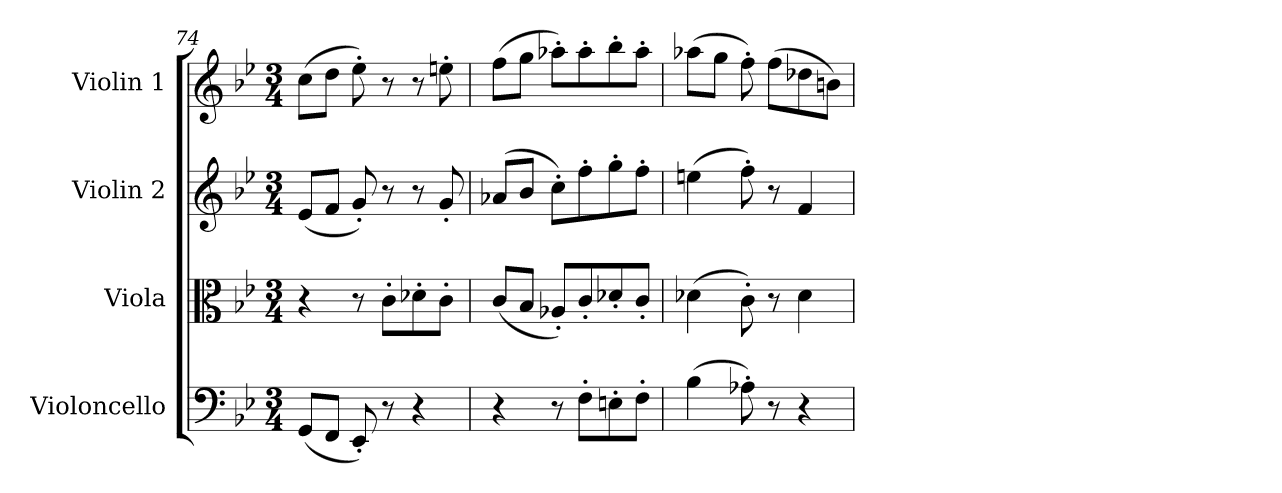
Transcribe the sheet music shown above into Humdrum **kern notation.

**kern	**kern	**kern	**kern
*part4	*part3	*part2	*part1
*staff4	*staff3	*staff2	*staff1
*I"Violoncello	*I"Viola	*I"Violin 2	*I"Violin 1
*I'Vc	*I'Vla	*I'Vln	*I'Vln
*clefF4	*clefC3	*clefG2	*clefG2
*k[b-e-]	*k[b-e-]	*k[b-e-]	*k[b-e-]
*M3/4	*M3/4	*M3/4	*M3/4
=74	=74	=74	=74
(8GG/L	4r	(8e-/L	(8cc\L
8FF/J	.	8f/J	8dd\J
8EE-'/)	8r	8g'/)	8ee-'\)
8r	8c'\L	8r	8r
4r	8d-X'\	8r	8r
.	8c'\J	8g'/	8een'\
!!LO:PB:g=z
=75	=75	=75	=75
4r	(8c/L	(8a-X/L	(8ff\L
.	8B-/J	8b-/J	8gg\J
8r	8A-X'/L)	8cc'\L)	8aa-X'\L)
8F'\L	8c'/	8ff'\	8aa-'\
8En'\	8d-X'/	8gg'\	8bb-'\
8F'\J	8c'/J	8ff'\J	8aa-'\J
!!LO:LB:g=z
=76	=76	=76	=76
(4B-\	(4d-X\	(4een\	(8aa-X\L
.	.	.	8gg\J
8A-X'\)	8c'\)	8ff'\)	8ff'\)
8r	8r	8r	(8ff\L
4r	4d-\	4f/	8dd-X\
.	.	.	8bn\J)
=	=	=	=
*-	*-	*-	*-
